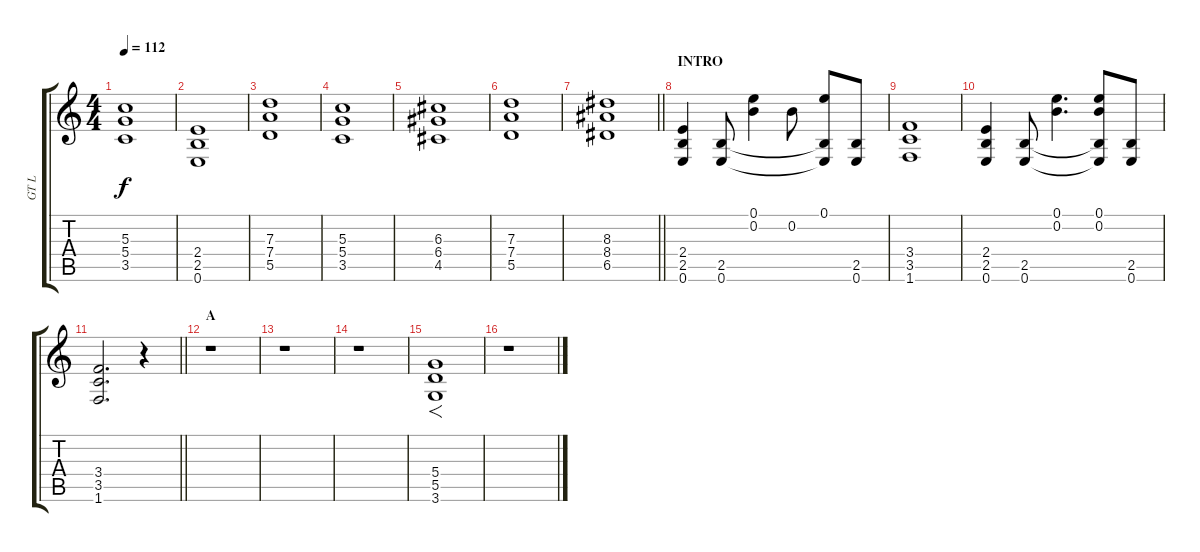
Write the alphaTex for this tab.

\track ("GT L" "GT L") {instrument distortionguitar}
\staff {score tabs}
\tuning (E4 B3 G3 D3 A2 E2) {hide}
\ts (4 4)
\tempo 112
\clef g2
\ks c
(5.3{t} 5.4{t} 3.5{t}).1{dy f} |
(2.4 2.5 0.6).1 |
(7.3 7.4 5.5).1 |
(5.3 5.4 3.5).1 |
(6.3 6.4 4.5).1 |
(7.3 7.4 5.5).1 |
\barLineRight lightlight
(8.3 8.4 6.5).1 |
\section ("" "INTRO")
(2.4 2.5 0.6).4 (2.5 0.6).8 (0.1 0.2).4 0.2.8 (0.1 2.5{t} 0.6{t}).8 (2.5 0.6).8 |
(3.4 3.5 1.6).1 |
(2.4 2.5 0.6).4 (2.5 0.6).8 (0.1 0.2).4{d} (0.1 0.2 2.5{t} 0.6{t}).8 (2.5 0.6).8 |
\barLineRight lightlight
(3.4 3.5 1.6).2{d} r.4 |
\section ("" "A")
r.1 |
r.1 |
r.1 |
(5.4 5.5 3.6).1{f} |
r.1
